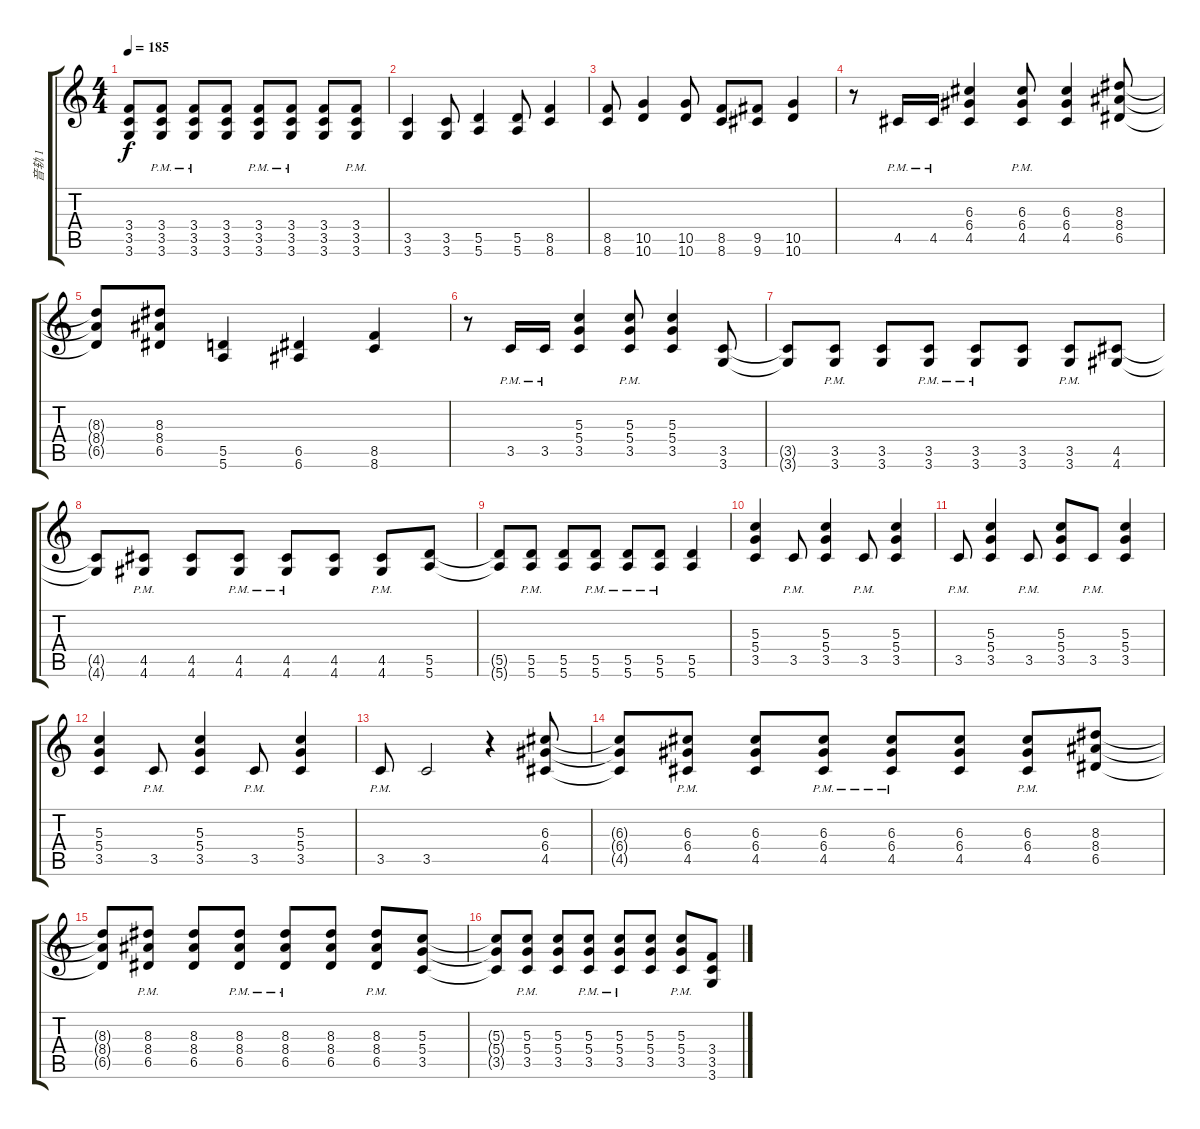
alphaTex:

\track ("音轨 1" "音轨 1") {instrument overdrivenguitar}
\staff {score tabs}
\tuning (E4 B3 G3 D3 A2 E2) {hide}
\ts (4 4)
\tempo 185
\clef g2
\ks c
(3.4 3.5 3.6).8{dy f} (3.4{pm} 3.5 3.6).8 (3.4{pm} 3.5 3.6).8 (3.4 3.5 3.6).8 (3.4{pm} 3.5 3.6).8 (3.4{pm} 3.5 3.6).8 (3.4 3.5 3.6).8 (3.4{pm} 3.5 3.6).8 |
(3.5 3.6).4 (3.5 3.6).8 (5.5 5.6).4 (5.5 5.6).8 (8.5 8.6).4 |
(8.5 8.6).8 (10.5 10.6).4 (10.5 10.6).8 (8.5 8.6).8 (9.5 9.6).8 (10.5 10.6).4 |
r.8 4.5{pm}.16 4.5{pm}.16 (6.3 6.4 4.5).4 (6.3 6.4 4.5{pm}).8 (6.3 6.4 4.5).4 (8.3 8.4 6.5).8 |
(8.3{t} 8.4{t} 6.5{t}).8 (8.3 8.4 6.5).8 (5.5 5.6).4 (6.5 6.6).4 (8.5 8.6).4 |
r.8 3.5{pm}.16 3.5{pm}.16 (5.3 5.4 3.5).4 (5.3 5.4 3.5{pm}).8 (5.3 5.4 3.5).4 (3.5 3.6).8 |
(3.5{t} 3.6{t}).8 (3.5{pm} 3.6{pm}).8 (3.5 3.6).8 (3.5{pm} 3.6{pm}).8 (3.5{pm} 3.6{pm}).8 (3.5 3.6).8 (3.5{pm} 3.6{pm}).8 (4.5 4.6).8 |
(4.5{t} 4.6{t}).8 (4.5{pm} 4.6{pm}).8 (4.5 4.6).8 (4.5{pm} 4.6{pm}).8 (4.5{pm} 4.6{pm}).8 (4.5 4.6).8 (4.5{pm} 4.6{pm}).8 (5.5 5.6).8 |
(5.5{t} 5.6{t}).8 (5.5{pm} 5.6{pm}).8 (5.5 5.6).8 (5.5{pm} 5.6{pm}).8 (5.5{pm} 5.6{pm}).8 (5.5{pm} 5.6{pm}).8 (5.5 5.6).4 |
(5.3 5.4 3.5).4 3.5{pm}.8 (5.3 5.4 3.5).4 3.5{pm}.8 (5.3 5.4 3.5).4 |
3.5{pm}.8 (5.3 5.4 3.5).4 3.5{pm}.8 (5.3 5.4 3.5).8 3.5{pm}.8 (5.3 5.4 3.5).4 |
(5.3 5.4 3.5).4 3.5{pm}.8 (5.3 5.4 3.5).4 3.5{pm}.8 (5.3 5.4 3.5).4 |
3.5{pm}.8 3.5.2 r.4 (6.3 6.4 4.5).8 |
(6.3{t} 6.4{t} 4.5{t}).8 (6.3 6.4 4.5{pm}).8 (6.3 6.4 4.5).8 (6.3 6.4 4.5{pm}).8 (6.3{pm} 6.4 4.5).8 (6.3 6.4 4.5).8 (6.3{pm} 6.4 4.5).8 (8.3 8.4 6.5).8 |
(8.3{t} 8.4{t} 6.5{t}).8 (8.3 8.4 6.5{pm}).8 (8.3 8.4 6.5).8 (8.3 8.4 6.5{pm}).8 (8.3 8.4 6.5{pm}).8 (8.3 8.4 6.5).8 (8.3 8.4 6.5{pm}).8 (5.3 5.4 3.5).8 |
(5.3{t} 5.4{t} 3.5{t}).8 (5.3 5.4 3.5{pm}).8 (5.3 5.4 3.5).8 (5.3 5.4 3.5{pm}).8 (5.3{pm} 5.4 3.5).8 (5.3 5.4 3.5).8 (5.3{pm} 5.4 3.5).8 (3.4 3.5 3.6).8
